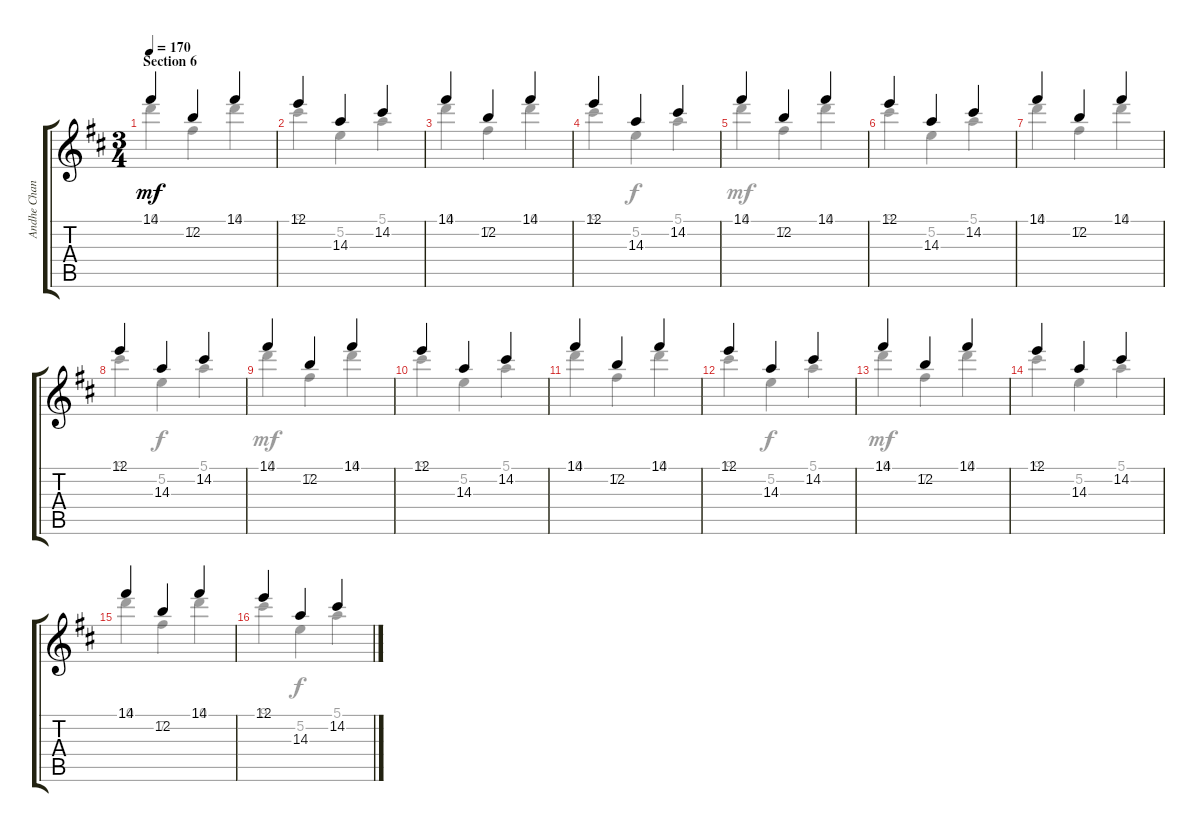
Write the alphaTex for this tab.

\track ("Andhe Chandler (lead guitar)" "Andhe Chan") {instrument overdrivenguitar}
\staff {score tabs}
\tuning (E4 B3 G3 D3 A2 E2) {hide}
\voice
\ts (3 4)
\section ("" "Section 6")
\tempo 170
\clef g2
\ks bminor
14.1.4{dy mf} 12.2.4 14.1.4 |
12.1.4 14.3.4 14.2.4 |
14.1.4 12.2.4 14.1.4 |
12.1.4 14.3.4 14.2.4 |
14.1.4 12.2.4 14.1.4 |
12.1.4 14.3.4 14.2.4 |
14.1.4 12.2.4 14.1.4 |
12.1.4 14.3.4 14.2.4 |
14.1.4 12.2.4 14.1.4 |
12.1.4 14.3.4 14.2.4 |
14.1.4 12.2.4 14.1.4 |
12.1.4 14.3.4 14.2.4 |
14.1.4 12.2.4 14.1.4 |
12.1.4 14.3.4 14.2.4 |
14.1.4 12.2.4 14.1.4 |
12.1.4 14.3.4 14.2.4
\voice
\clef g2
\ottava regular
\simile none
\ks bminor
10.1.4{dy mf} 7.2.4 10.1.4 |
9.1.4 5.2.4 5.1.4 |
10.1.4 7.2.4 10.1.4 |
9.1.4 5.2.4{dy f} 5.1.4 |
10.1.4{dy mf} 7.2.4 10.1.4 |
9.1.4 5.2.4 5.1.4 |
10.1.4 7.2.4 10.1.4 |
9.1.4 5.2.4{dy f} 5.1.4 |
10.1.4{dy mf} 7.2.4 10.1.4 |
9.1.4 5.2.4 5.1.4 |
10.1.4 7.2.4 10.1.4 |
9.1.4 5.2.4{dy f} 5.1.4 |
10.1.4{dy mf} 7.2.4 10.1.4 |
9.1.4 5.2.4 5.1.4 |
10.1.4 7.2.4 10.1.4 |
9.1.4 5.2.4{dy f} 5.1.4
